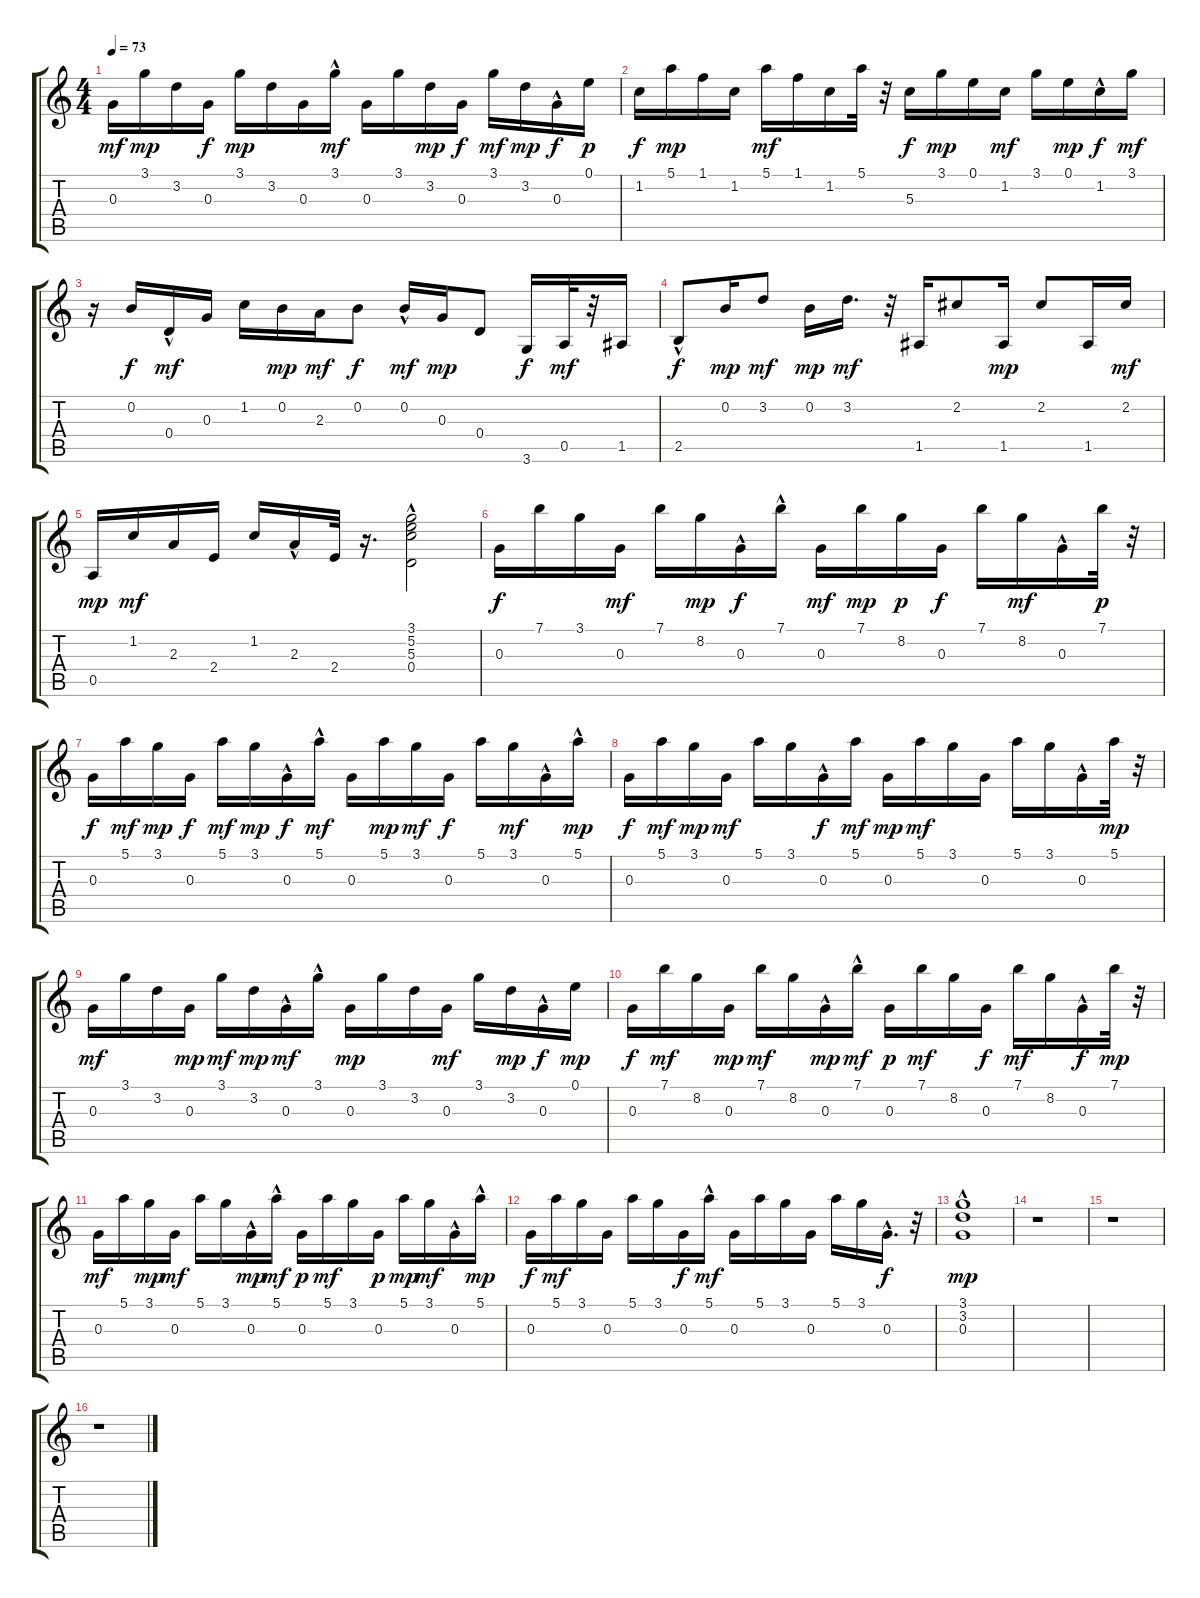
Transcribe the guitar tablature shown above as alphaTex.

\track "" {instrument acousticguitarnylon}
\staff {score tabs}
\tuning (E4 B3 G3 D3 A2 E2) {hide}
\ts (4 4)
\tempo 73
\clef g2
\ks c
0.3.16{dy mf} 3.1.16{dy mp} 3.2.16 0.3.16{dy f} 3.1.16{dy mp} 3.2.16 0.3.16 3.1{hac}.16{dy mf} 0.3.16 3.1.16 3.2.16{dy mp} 0.3.16{dy f} 3.1.16{dy mf} 3.2.16{dy mp} 0.3{hac}.16{dy f} 0.1.16{dy p} |
1.2.16{dy f} 5.1.16{dy mp} 1.1.16 1.2.16 5.1.16{dy mf} 1.1.16 1.2.16 5.1.32 r.32 5.3.16{dy f} 3.1.16{dy mp} 0.1.16 1.2.16{dy mf} 3.1.16 0.1.16{dy mp} 1.2{hac}.16{dy f} 3.1.16{dy mf} |
r.16 0.2.16{dy f} 0.4{hac}.16{dy mf} 0.3.16 1.2.16 0.2.16{dy mp} 2.3.16{dy mf} 0.2.8{dy f} 0.2{hac}.16{dy mf} 0.3.16{dy mp} 0.4.8 3.6.16{dy f} 0.5.32{dy mf} r.32 1.5.16 |
2.5{hac}.8{dy f} 0.2.16{dy mp} 3.2.8{dy mf} 0.2.16{dy mp} 3.2.16{d dy mf} r.32 1.5.16 2.2.8 1.5.16{dy mp} 2.2.8 1.5.16 2.2.16{dy mf} |
0.5.16{dy mp} 1.2.16{dy mf} 2.3.16 2.4.16 1.2.16 2.3{hac}.16 2.4.32 r.16{d} (3.1{hac} 5.2{hac} 5.3 0.4).2 |
0.3.16{dy f} 7.1.16 3.1.16 0.3.16{dy mf} 7.1.16 8.2.16{dy mp} 0.3{hac}.16{dy f} 7.1{hac}.16 0.3.16{dy mf} 7.1.16{dy mp} 8.2.16{dy p} 0.3.16{dy f} 7.1.16 8.2.16{dy mf} 0.3{hac}.16 7.1.32{dy p} r.32 |
0.3.16{dy f} 5.1.16{dy mf} 3.1.16{dy mp} 0.3.16{dy f} 5.1.16{dy mf} 3.1.16{dy mp} 0.3{hac}.16{dy f} 5.1{hac}.16{dy mf} 0.3.16 5.1.16{dy mp} 3.1.16{dy mf} 0.3.16{dy f} 5.1.16 3.1.16{dy mf} 0.3{hac}.16 5.1{hac}.16{dy mp} |
0.3.16{dy f} 5.1.16{dy mf} 3.1.16{dy mp} 0.3.16{dy mf} 5.1.16 3.1.16 0.3{hac}.16{dy f} 5.1.16{dy mf} 0.3.16{dy mp} 5.1.16{dy mf} 3.1.16 0.3.16 5.1.16 3.1.16 0.3{hac}.16 5.1.32{dy mp} r.32 |
0.3.16{dy mf} 3.1.16 3.2.16 0.3.16{dy mp} 3.1.16{dy mf} 3.2.16{dy mp} 0.3{hac}.16{dy mf} 3.1{hac}.16 0.3.16{dy mp} 3.1.16 3.2.16 0.3.16{dy mf} 3.1.16 3.2.16{dy mp} 0.3{hac}.16{dy f} 0.1.16{dy mp} |
0.3.16{dy f} 7.1.16{dy mf} 8.2.16 0.3.16{dy mp} 7.1.16{dy mf} 8.2.16 0.3{hac}.16{dy mp} 7.1{hac}.16{dy mf} 0.3.16{dy p} 7.1.16{dy mf} 8.2.16 0.3.16{dy f} 7.1.16{dy mf} 8.2.16 0.3{hac}.16{dy f} 7.1.32{dy mp} r.32 |
0.3.16{dy mf} 5.1.16 3.1.16{dy mp} 0.3.16{dy mf} 5.1.16 3.1.16 0.3{hac}.16{dy mp} 5.1{hac}.16{dy mf} 0.3.16{dy p} 5.1.16{dy mf} 3.1.16 0.3.16{dy p} 5.1.16{dy mp} 3.1.16{dy mf} 0.3{hac}.16 5.1{hac}.16{dy mp} |
0.3.16{dy f} 5.1.16{dy mf} 3.1.16 0.3.16 5.1.16 3.1.16 0.3.16{dy f} 5.1{hac}.16{dy mf} 0.3.16 5.1.16 3.1.16 0.3.16 5.1.16 3.1.16 0.3{hac}.16{d dy f} r.32 |
(3.1{hac} 3.2 0.3{hac}).1{dy mp} |
r.1 |
r.1 |
r.1
